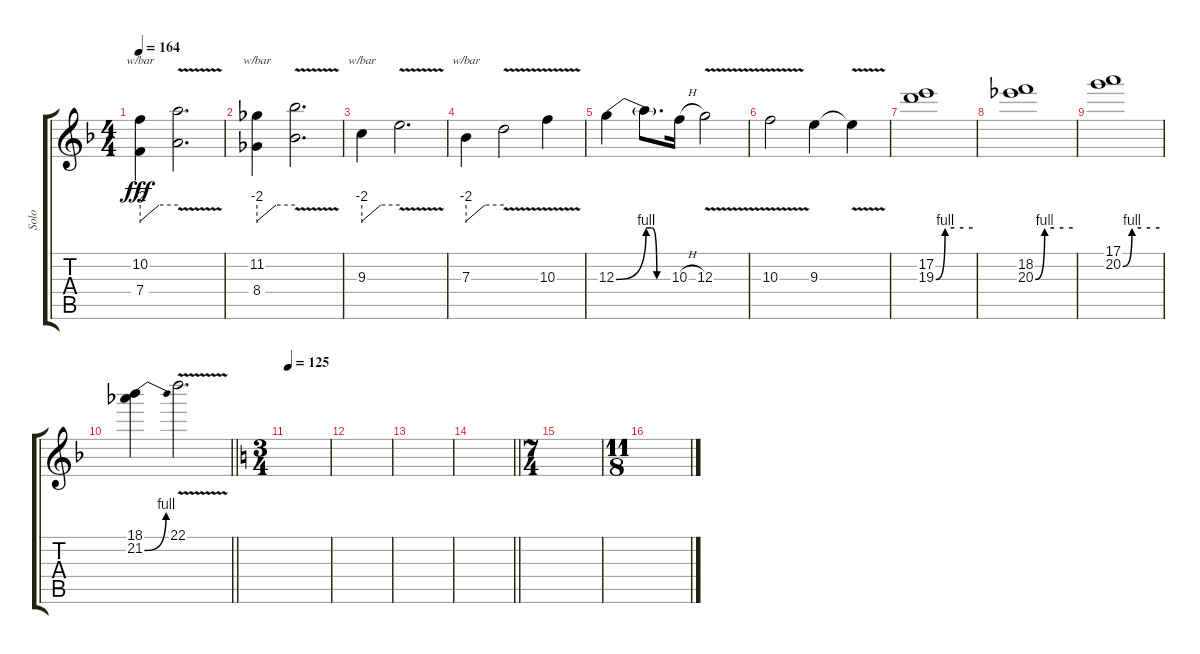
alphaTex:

\track ("Solo" "Solo") {instrument distortionguitar}
\staff {score tabs}
\tuning (E4 B3 G3 D3 A2 E2) {hide}
\ts (4 4)
\tempo 164
\clef g2
\ks f
(10.2 7.4).4{tbe (custom default 0 -8 30 0 60 0) dy fff} (10.2{v t} 7.4{v t}).2{d} |
(11.2 8.4).4{tbe (custom default 0 -8 30 0 60 0)} (11.2{v t} 8.4{v t}).2{d} |
9.3.4{tbe (custom default 0 -8 30 0 60 0)} 9.3{v t}.2{d} |
7.3.4{tbe (custom default 0 -8 30 0 60 0)} 7.3{v t}.2 10.3{v}.4 |
12.3{be (bend 0 0 60 4)}.4 12.3{be (custom 0 4 15 4 30 0 60 0) t}.8{d} 10.3{h}.16 12.3{v}.2 |
10.3{v}.2 9.3.4 9.3{v t}.4 |
(17.2 19.3{be (custom 0 0 15 4 30 4 45 4 60 4)}).1 |
(18.2 20.3{be (custom 0 0 15 4 30 4 45 4 60 4)}).1 |
(17.1 20.2{be (custom 0 0 15 4 30 4 45 4 60 4)}).1 |
\barLineRight lightlight
(18.1 21.2{be (bend 0 0 60 4)}).4 22.1{v}.2{d} |
\ts (3 4)
\tempo 125
\ks c
|
|
|
\barLineRight lightlight
|
\ts (7 4)
|
\ts (11 8)
